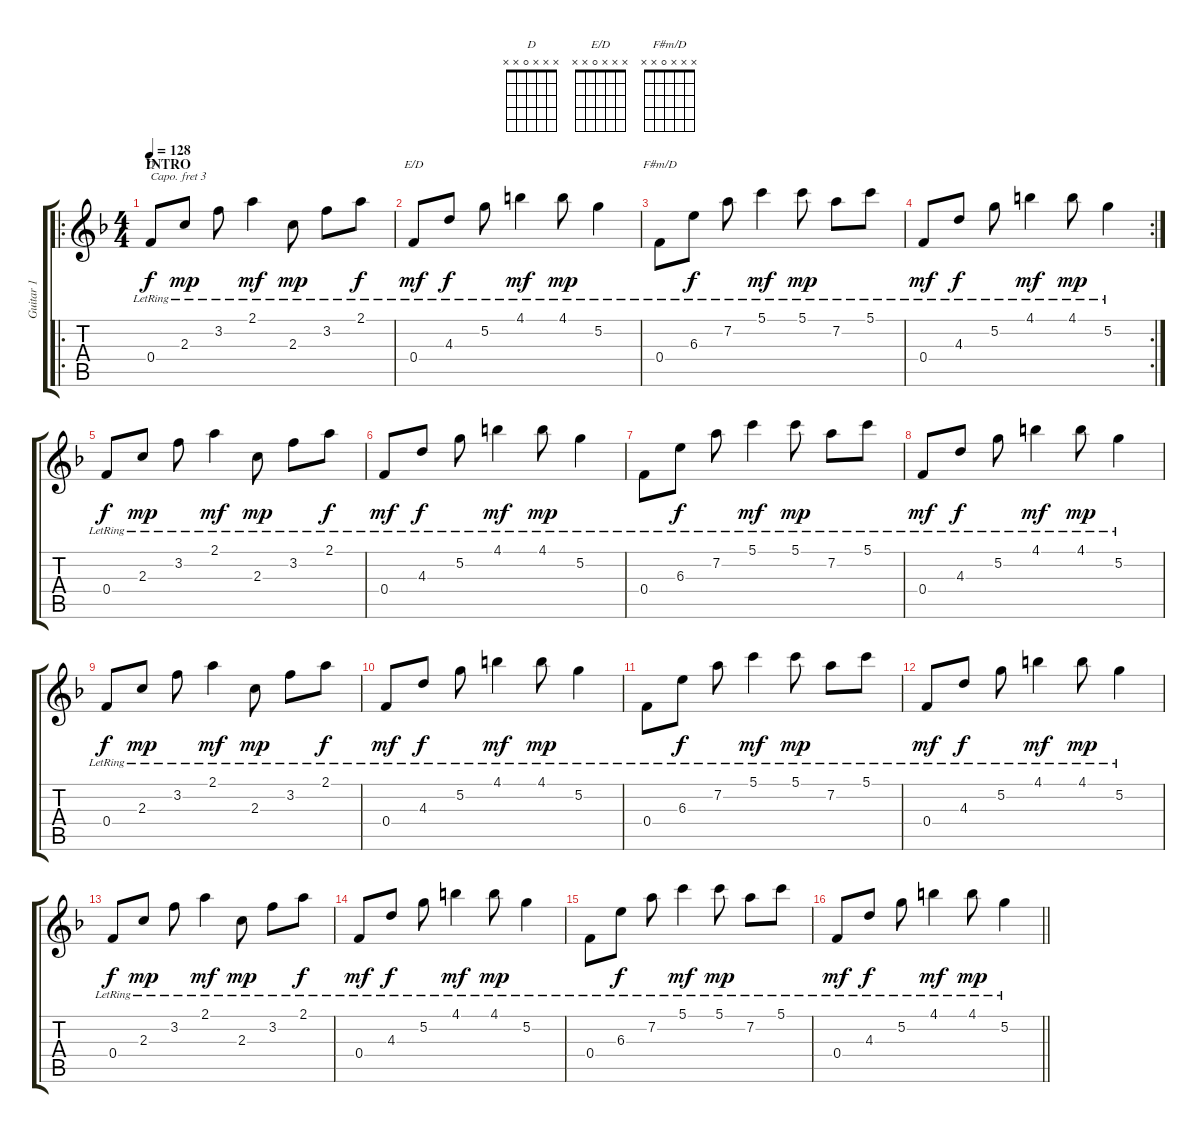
\track ("Guitar 1" "Guitar 1") {instrument acousticguitarsteel}
\staff {score tabs}
\capo 3
\tuning (E4 B3 G3 D3 A2 E2) {hide}
\chord ("D" x x x 0 x x)
\chord ("E/D" x x x 0 x x)
\chord ("F#m/D" x x x 0 x x)
\ro
\ts (4 4)
\section ("" "INTRO")
\tempo 128
\clef g2
\ks f
0.4{lr}.8{ch "D" dy f instrument acousticguitarsteel} 2.3{lr}.8{dy mp} 3.2{lr}.8 2.1{lr}.4{dy mf} 2.3{lr}.8{dy mp} 3.2{lr}.8 2.1{lr}.8{dy f} |
0.4{lr}.8{ch "E/D" dy mf} 4.3{lr}.8{dy f} 5.2{lr}.8 4.1{lr}.4{dy mf} 4.1{lr}.8{dy mp} 5.2{lr}.4 |
0.4{lr}.8{ch "F#m/D"} 6.3{lr}.8{dy f} 7.2{lr}.8 5.1{lr}.4{dy mf} 5.1{lr}.8{dy mp} 7.2{lr}.8 5.1{lr}.8 |
\rc 2
0.4{lr}.8{dy mf} 4.3{lr}.8{dy f} 5.2{lr}.8 4.1{lr}.4{dy mf} 4.1{lr}.8{dy mp} 5.2{lr}.4 |
0.4{lr}.8{dy f} 2.3{lr}.8{dy mp} 3.2{lr}.8 2.1{lr}.4{dy mf} 2.3{lr}.8{dy mp} 3.2{lr}.8 2.1{lr}.8{dy f} |
0.4{lr}.8{dy mf} 4.3{lr}.8{dy f} 5.2{lr}.8 4.1{lr}.4{dy mf} 4.1{lr}.8{dy mp} 5.2{lr}.4 |
0.4{lr}.8 6.3{lr}.8{dy f} 7.2{lr}.8 5.1{lr}.4{dy mf} 5.1{lr}.8{dy mp} 7.2{lr}.8 5.1{lr}.8 |
0.4{lr}.8{dy mf} 4.3{lr}.8{dy f} 5.2{lr}.8 4.1{lr}.4{dy mf} 4.1{lr}.8{dy mp} 5.2{lr}.4 |
0.4{lr}.8{dy f} 2.3{lr}.8{dy mp} 3.2{lr}.8 2.1{lr}.4{dy mf} 2.3{lr}.8{dy mp} 3.2{lr}.8 2.1{lr}.8{dy f} |
0.4{lr}.8{dy mf} 4.3{lr}.8{dy f} 5.2{lr}.8 4.1{lr}.4{dy mf} 4.1{lr}.8{dy mp} 5.2{lr}.4 |
0.4{lr}.8 6.3{lr}.8{dy f} 7.2{lr}.8 5.1{lr}.4{dy mf} 5.1{lr}.8{dy mp} 7.2{lr}.8 5.1{lr}.8 |
0.4{lr}.8{dy mf} 4.3{lr}.8{dy f} 5.2{lr}.8 4.1{lr}.4{dy mf} 4.1{lr}.8{dy mp} 5.2{lr}.4 |
0.4{lr}.8{dy f} 2.3{lr}.8{dy mp} 3.2{lr}.8 2.1{lr}.4{dy mf} 2.3{lr}.8{dy mp} 3.2{lr}.8 2.1{lr}.8{dy f} |
0.4{lr}.8{dy mf} 4.3{lr}.8{dy f} 5.2{lr}.8 4.1{lr}.4{dy mf} 4.1{lr}.8{dy mp} 5.2{lr}.4 |
0.4{lr}.8 6.3{lr}.8{dy f} 7.2{lr}.8 5.1{lr}.4{dy mf} 5.1{lr}.8{dy mp} 7.2{lr}.8 5.1{lr}.8 |
\barLineRight lightlight
0.4{lr}.8{dy mf} 4.3{lr}.8{dy f} 5.2{lr}.8 4.1{lr}.4{dy mf} 4.1{lr}.8{dy mp} 5.2{lr}.4
